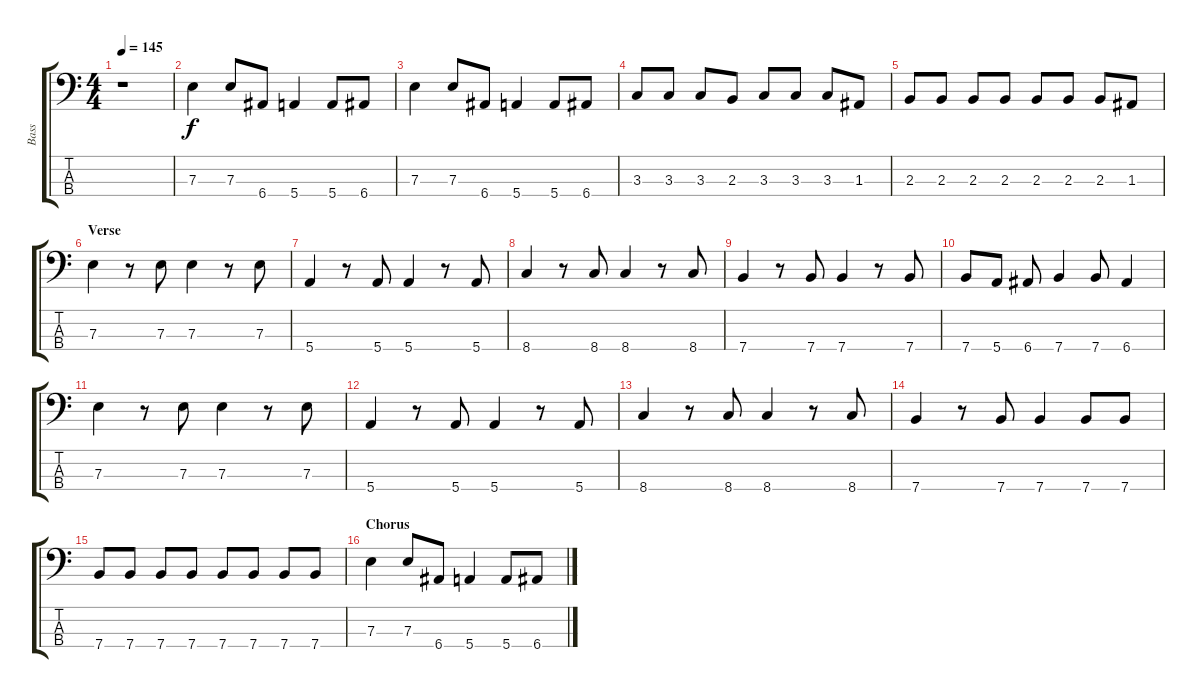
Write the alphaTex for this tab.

\track ("Bass" "Bass") {instrument electricbassfinger}
\staff {score tabs}
\tuning (G2 D2 A1 E1) {hide}
\ts (4 4)
\tempo 145
\clef f4
\ks c
r.1{dy f instrument electricbassfinger} |
7.3.4 7.3.8 6.4.8 5.4.4 5.4.8 6.4.8 |
7.3.4 7.3.8 6.4.8 5.4.4 5.4.8 6.4.8 |
3.3.8 3.3.8 3.3.8 2.3.8 3.3.8 3.3.8 3.3.8 1.3.8 |
2.3.8 2.3.8 2.3.8 2.3.8 2.3.8 2.3.8 2.3.8 1.3.8 |
\section ("" "Verse ")
7.3.4 r.8 7.3.8 7.3.4 r.8 7.3.8 |
5.4.4 r.8 5.4.8 5.4.4 r.8 5.4.8 |
8.4.4 r.8 8.4.8 8.4.4 r.8 8.4.8 |
7.4.4 r.8 7.4.8 7.4.4 r.8 7.4.8 |
7.4.8 5.4.8 6.4.8 7.4.4 7.4.8 6.4.4 |
7.3.4 r.8 7.3.8 7.3.4 r.8 7.3.8 |
5.4.4 r.8 5.4.8 5.4.4 r.8 5.4.8 |
8.4.4 r.8 8.4.8 8.4.4 r.8 8.4.8 |
7.4.4 r.8 7.4.8 7.4.4 7.4.8 7.4.8 |
7.4.8 7.4.8 7.4.8 7.4.8 7.4.8 7.4.8 7.4.8 7.4.8 |
\section ("" "Chorus")
7.3.4 7.3.8 6.4.8 5.4.4 5.4.8 6.4.8
